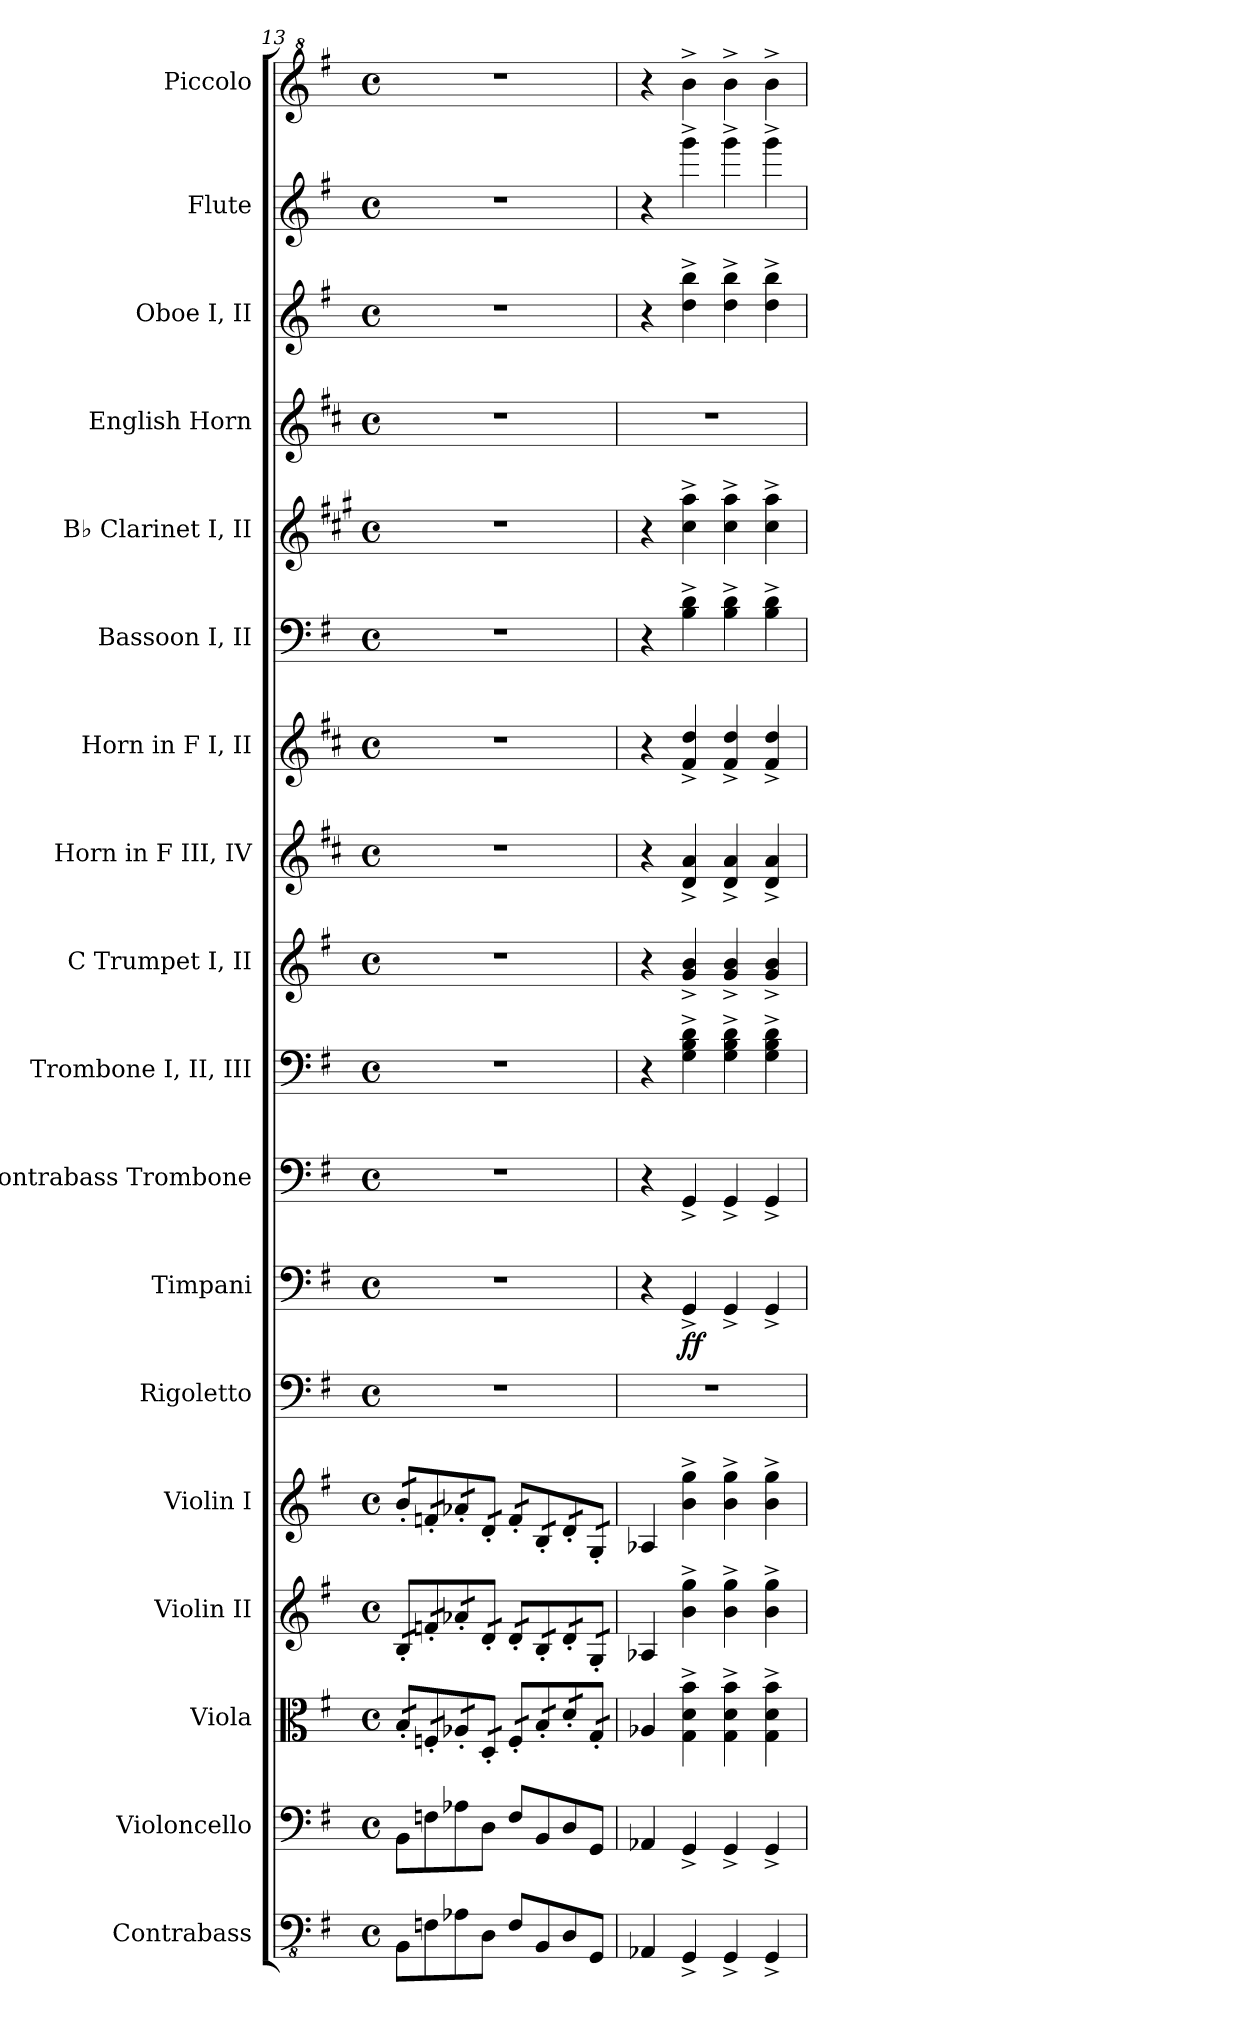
**kern	**kern	**kern	**kern	**kern	**kern	**kern	**dynam	**kern	**kern	**kern	**kern	**kern	**kern	**kern	**kern	**kern	**kern	**kern
*part18	*part17	*part16	*part15	*part14	*part13	*part12	*part12	*part11	*part10	*part9	*part8	*part7	*part6	*part5	*part4	*part3	*part2	*part1
*staff18	*staff17	*staff16	*staff15	*staff14	*staff13	*staff12	*staff12	*staff11	*staff10	*staff9	*staff8	*staff7	*staff6	*staff5	*staff4	*staff3	*staff2	*staff1
*I"Contrabass	*I"Violoncello	*I"Viola	*I"Violin II	*I"Violin I	*I"Rigoletto	*I"Timpani	*	*I"Contrabass  Trombone	*I"Trombone I, II, III	*I"C Trumpet I, II	*I"Horn in F III, IV	*I"Horn in F I, II	*I"Bassoon I, II	*I"B♭ Clarinet I, II	*I"English Horn	*I"Oboe I, II	*I"Flute	*I"Piccolo
*I'Cb.	*I'Vc.	*I'Vla.	*I'Vln. II	*I'Vln. I	*I'R.	*I'Timp.	*	*I'Cb.  Tbn.	*I'Tbn. I-III	*I'C Tpt. I, II	*	*	*I'Bsn. I, II	*I'B♭ Cl. I, II	*I'E. Hn.	*I'Ob. I, II	*I'Fl.	*I'Picc.
*clefFv4	*clefF4	*clefC3	*clefG2	*clefG2	*clefF4	*clefF4	*	*clefF4	*clefF4	*clefG2	*clefG2	*clefG2	*clefF4	*clefG2	*clefG2	*clefG2	*clefG2	*clefG^2
*	*	*	*	*	*	*	*	*	*	*	*ITrd4c7	*ITrd4c7	*	*ITrd1c2	*ITrd4c7	*	*	*ITrd-7c-12
*k[f#]	*k[f#]	*k[f#]	*k[f#]	*k[f#]	*k[f#]	*k[f#]	*	*k[f#]	*k[f#]	*k[f#]	*k[f#]	*k[f#]	*k[f#]	*k[f#]	*k[f#]	*k[f#]	*k[f#]	*k[f#]
*M4/4	*M4/4	*M4/4	*M4/4	*M4/4	*M4/4	*M4/4	*	*M4/4	*M4/4	*M4/4	*M4/4	*M4/4	*M4/4	*M4/4	*M4/4	*M4/4	*M4/4	*M4/4
*met(c)	*met(c)	*met(c)	*met(c)	*met(c)	*met(c)	*met(c)	*	*met(c)	*met(c)	*met(c)	*met(c)	*met(c)	*met(c)	*met(c)	*met(c)	*met(c)	*met(c)	*met(c)
=13	=13	=13	=13	=13	=13	=13	=13	=13	=13	=13	=13	=13	=13	=13	=13	=13	=13	=13
*	*	*tremolo	*	*	*	*	*	*	*	*	*	*	*	*	*	*	*	*
*	*	*	*tremolo	*	*	*	*	*	*	*	*	*	*	*	*	*	*	*
*	*	*	*	*tremolo	*	*	*	*	*	*	*	*	*	*	*	*	*	*
8BBB\L	8BB\L	16B'/LL	16B'/LL	16b'/LL	1r	1r	.	1r	1r	1r	1r	1r	1r	1r	1r	1r	1r	1r
.	.	16B'/	16B'/	16b'/	.	.	.	.	.	.	.	.	.	.	.	.	.	.
8FFn\	8Fn\	16Fn'/	16fn'/	16fn'/	.	.	.	.	.	.	.	.	.	.	.	.	.	.
.	.	16Fn'/	16fn'/	16fn'/	.	.	.	.	.	.	.	.	.	.	.	.	.	.
8AA-X\	8A-X\	16A-X'/	16a-X'/	16a-X'/	.	.	.	.	.	.	.	.	.	.	.	.	.	.
.	.	16A-X'/	16a-X'/	16a-X'/	.	.	.	.	.	.	.	.	.	.	.	.	.	.
8DD\J	8D\J	16D'/	16d'/	16d'/	.	.	.	.	.	.	.	.	.	.	.	.	.	.
.	.	16D'/JJ	16d'/JJ	16d'/JJ	.	.	.	.	.	.	.	.	.	.	.	.	.	.
8FF/L	8F/L	16F'/LL	16d'/LL	16f'/LL	.	.	.	.	.	.	.	.	.	.	.	.	.	.
.	.	16F'/	16d'/	16f'/	.	.	.	.	.	.	.	.	.	.	.	.	.	.
8BBB/	8BB/	16B'/	16B'/	16B'/	.	.	.	.	.	.	.	.	.	.	.	.	.	.
.	.	16B'/	16B'/	16B'/	.	.	.	.	.	.	.	.	.	.	.	.	.	.
8DD/	8D/	16d'/	16d'/	16d'/	.	.	.	.	.	.	.	.	.	.	.	.	.	.
.	.	16d'/	16d'/	16d'/	.	.	.	.	.	.	.	.	.	.	.	.	.	.
8GGG/J	8GG/J	16G'/	16G'/	16G'/	.	.	.	.	.	.	.	.	.	.	.	.	.	.
.	.	16G'/JJ	16G'/JJ	16G'/JJ	.	.	.	.	.	.	.	.	.	.	.	.	.	.
*	*	*	*	*Xtremolo	*	*	*	*	*	*	*	*	*	*	*	*	*	*
*	*	*	*Xtremolo	*	*	*	*	*	*	*	*	*	*	*	*	*	*	*
*	*	*Xtremolo	*	*	*	*	*	*	*	*	*	*	*	*	*	*	*	*
=14	=14	=14	=14	=14	=14	=14	=14	=14	=14	=14	=14	=14	=14	=14	=14	=14	=14	=14
*	*	*	*	*	*	*	*	*	*	*	*	*	*	*	*	*	*	*MM106
4AAA-X/	4AA-X/	4A-X/	4A-X/	4A-X/	1r	4r	.	4r	4r	4r	4r	4r	4r	4r	1r	4r	4r	4r
!	!	!	!	!	!	!	!LO:DY:b	!	!	!	!	!	!	!	!	!	!	!
4GGG^/	4GG^/	4G\^ 4d\^ 4b\^	4b\^ 4gg\^	4b\^ 4gg\^	.	4GG^/	ff	4GG^/	4G\^ 4B\^ 4d\^	4g/^ 4b/^	4G/^ 4d/^	4B/^ 4g/^	4B\^ 4d\^	4b\^ 4gg\^	.	4dd\^ 4bb\^	4ggg^\	4bbb^\
4GGG^/	4GG^/	4G\^ 4d\^ 4b\^	4b\^ 4gg\^	4b\^ 4gg\^	.	4GG^/	.	4GG^/	4G\^ 4B\^ 4d\^	4g/^ 4b/^	4G/^ 4d/^	4B/^ 4g/^	4B\^ 4d\^	4b\^ 4gg\^	.	4dd\^ 4bb\^	4ggg^\	4bbb^\
4GGG^/	4GG^/	4G\^ 4d\^ 4b\^	4b\^ 4gg\^	4b\^ 4gg\^	.	4GG^/	.	4GG^/	4G\^ 4B\^ 4d\^	4g/^ 4b/^	4G/^ 4d/^	4B/^ 4g/^	4B\^ 4d\^	4b\^ 4gg\^	.	4dd\^ 4bb\^	4ggg^\	4bbb^\
=	=	=	=	=	=	=	=	=	=	=	=	=	=	=	=	=	=	=
*-	*-	*-	*-	*-	*-	*-	*-	*-	*-	*-	*-	*-	*-	*-	*-	*-	*-	*-
